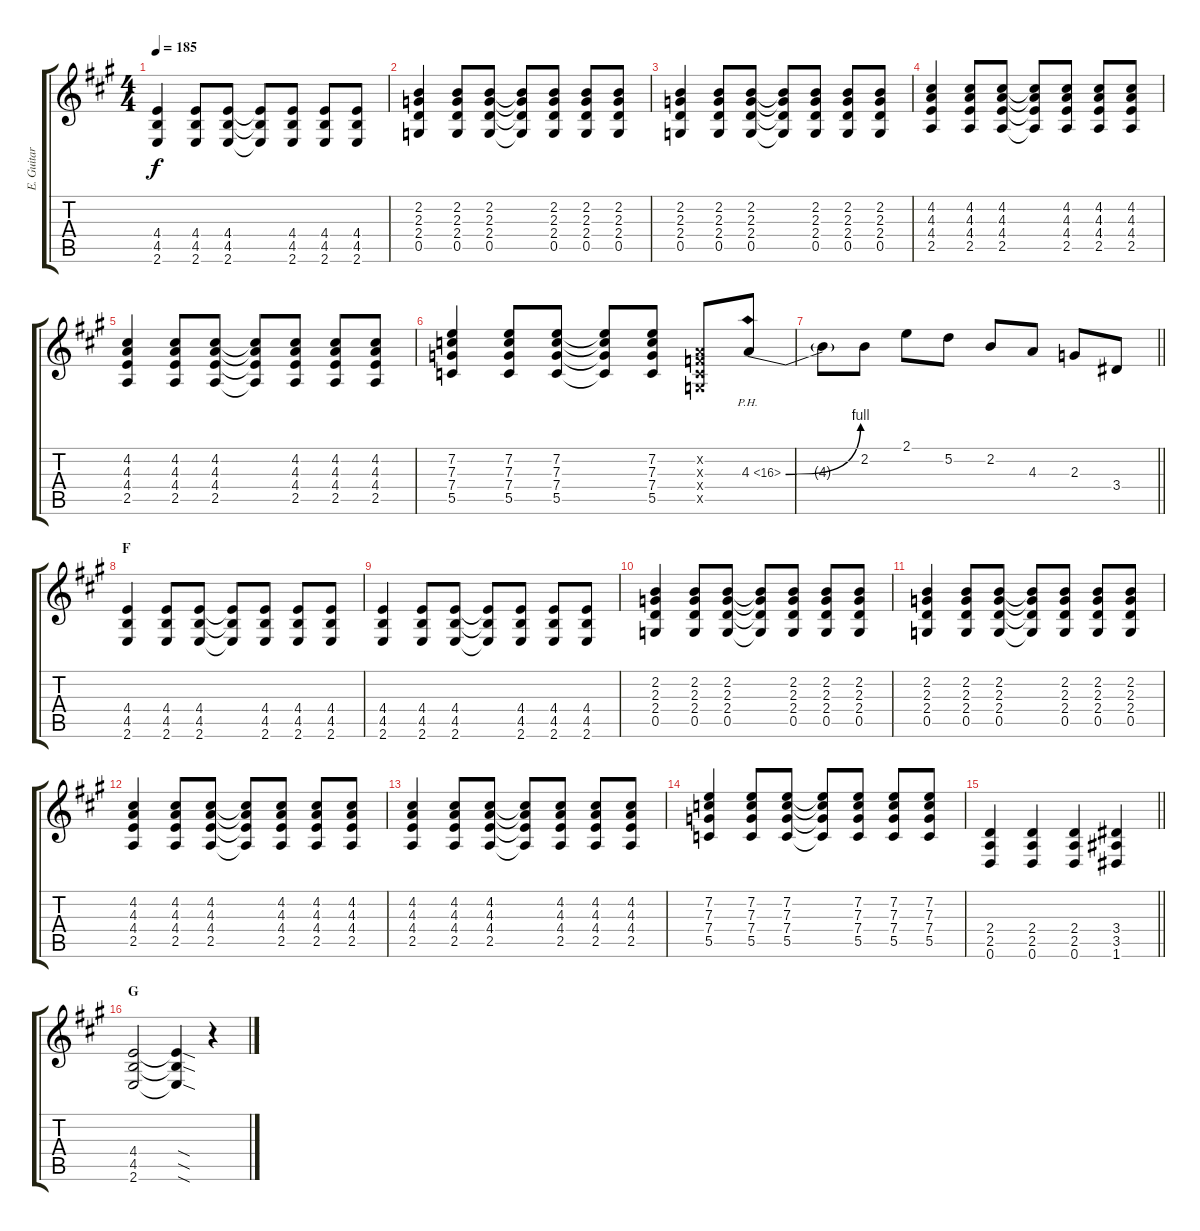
\track ("E. Guitar III" "E. Guitar ") {instrument overdrivenguitar}
\staff {score tabs}
\tuning (D4 A3 F3 C3 G2 D2) {hide}
\ts (4 4)
\tempo 185
\clef g2
\ks a
(4.4 4.5 2.6).4{dy f} (4.4 4.5 2.6).8 (4.4 4.5 2.6).8 (4.4{t} 4.5{t} 2.6{t}).8 (4.4 4.5 2.6).8 (4.4 4.5 2.6).8 (4.4 4.5 2.6).8 |
(2.2 2.3 2.4 0.5).4 (2.2 2.3 2.4 0.5).8 (2.2 2.3 2.4 0.5).8 (2.2{t} 2.3{t} 2.4{t} 0.5{t}).8 (2.2 2.3 2.4 0.5).8 (2.2 2.3 2.4 0.5).8 (2.2 2.3 2.4 0.5).8 |
(2.2 2.3 2.4 0.5).4 (2.2 2.3 2.4 0.5).8 (2.2 2.3 2.4 0.5).8 (2.2{t} 2.3{t} 2.4{t} 0.5{t}).8 (2.2 2.3 2.4 0.5).8 (2.2 2.3 2.4 0.5).8 (2.2 2.3 2.4 0.5).8 |
(4.2 4.3 4.4 2.5).4 (4.2 4.3 4.4 2.5).8 (4.2 4.3 4.4 2.5).8 (4.2{t} 4.3{t} 4.4{t} 2.5{t}).8 (4.2 4.3 4.4 2.5).8 (4.2 4.3 4.4 2.5).8 (4.2 4.3 4.4 2.5).8 |
(4.2 4.3 4.4 2.5).4 (4.2 4.3 4.4 2.5).8 (4.2 4.3 4.4 2.5).8 (4.2{t} 4.3{t} 4.4{t} 2.5{t}).8 (4.2 4.3 4.4 2.5).8 (4.2 4.3 4.4 2.5).8 (4.2 4.3 4.4 2.5).8 |
(7.2 7.3 7.4 5.5).4 (7.2 7.3 7.4 5.5).8 (7.2 7.3 7.4 5.5).8 (7.2{t} 7.3{t} 7.4{t} 5.5{t}).8 (7.2 7.3 7.4 5.5).8 (0.2{x} 0.3{x} 0.4{x} 0.5{x}).8 4.3{be (bend 0 0 60 4) ph 12}.8 |
\barLineRight lightlight
4.3{t}.8 2.2.8 2.1.8 5.2.8 2.2.8 4.3.8 2.3.8 3.4.8 |
\section ("" "F")
(4.4 4.5 2.6).4 (4.4 4.5 2.6).8 (4.4 4.5 2.6).8 (4.4{t} 4.5{t} 2.6{t}).8 (4.4 4.5 2.6).8 (4.4 4.5 2.6).8 (4.4 4.5 2.6).8 |
(4.4 4.5 2.6).4 (4.4 4.5 2.6).8 (4.4 4.5 2.6).8 (4.4{t} 4.5{t} 2.6{t}).8 (4.4 4.5 2.6).8 (4.4 4.5 2.6).8 (4.4 4.5 2.6).8 |
(2.2 2.3 2.4 0.5).4 (2.2 2.3 2.4 0.5).8 (2.2 2.3 2.4 0.5).8 (2.2{t} 2.3{t} 2.4{t} 0.5{t}).8 (2.2 2.3 2.4 0.5).8 (2.2 2.3 2.4 0.5).8 (2.2 2.3 2.4 0.5).8 |
(2.2 2.3 2.4 0.5).4 (2.2 2.3 2.4 0.5).8 (2.2 2.3 2.4 0.5).8 (2.2{t} 2.3{t} 2.4{t} 0.5{t}).8 (2.2 2.3 2.4 0.5).8 (2.2 2.3 2.4 0.5).8 (2.2 2.3 2.4 0.5).8 |
(4.2 4.3 4.4 2.5).4 (4.2 4.3 4.4 2.5).8 (4.2 4.3 4.4 2.5).8 (4.2{t} 4.3{t} 4.4{t} 2.5{t}).8 (4.2 4.3 4.4 2.5).8 (4.2 4.3 4.4 2.5).8 (4.2 4.3 4.4 2.5).8 |
(4.2 4.3 4.4 2.5).4 (4.2 4.3 4.4 2.5).8 (4.2 4.3 4.4 2.5).8 (4.2{t} 4.3{t} 4.4{t} 2.5{t}).8 (4.2 4.3 4.4 2.5).8 (4.2 4.3 4.4 2.5).8 (4.2 4.3 4.4 2.5).8 |
(7.2 7.3 7.4 5.5).4 (7.2 7.3 7.4 5.5).8 (7.2 7.3 7.4 5.5).8 (7.2{t} 7.3{t} 7.4{t} 5.5{t}).8 (7.2 7.3 7.4 5.5).8 (7.2 7.3 7.4 5.5).8 (7.2 7.3 7.4 5.5).8 |
\barLineRight lightlight
(2.4 2.5 0.6).4 (2.4 2.5 0.6).4 (2.4 2.5 0.6).4 (3.4 3.5 1.6).4 |
\section ("" "G")
(4.4 4.5 2.6).2 (4.4{sod t} 4.5{sod t} 2.6{sod t}).4 r.4
